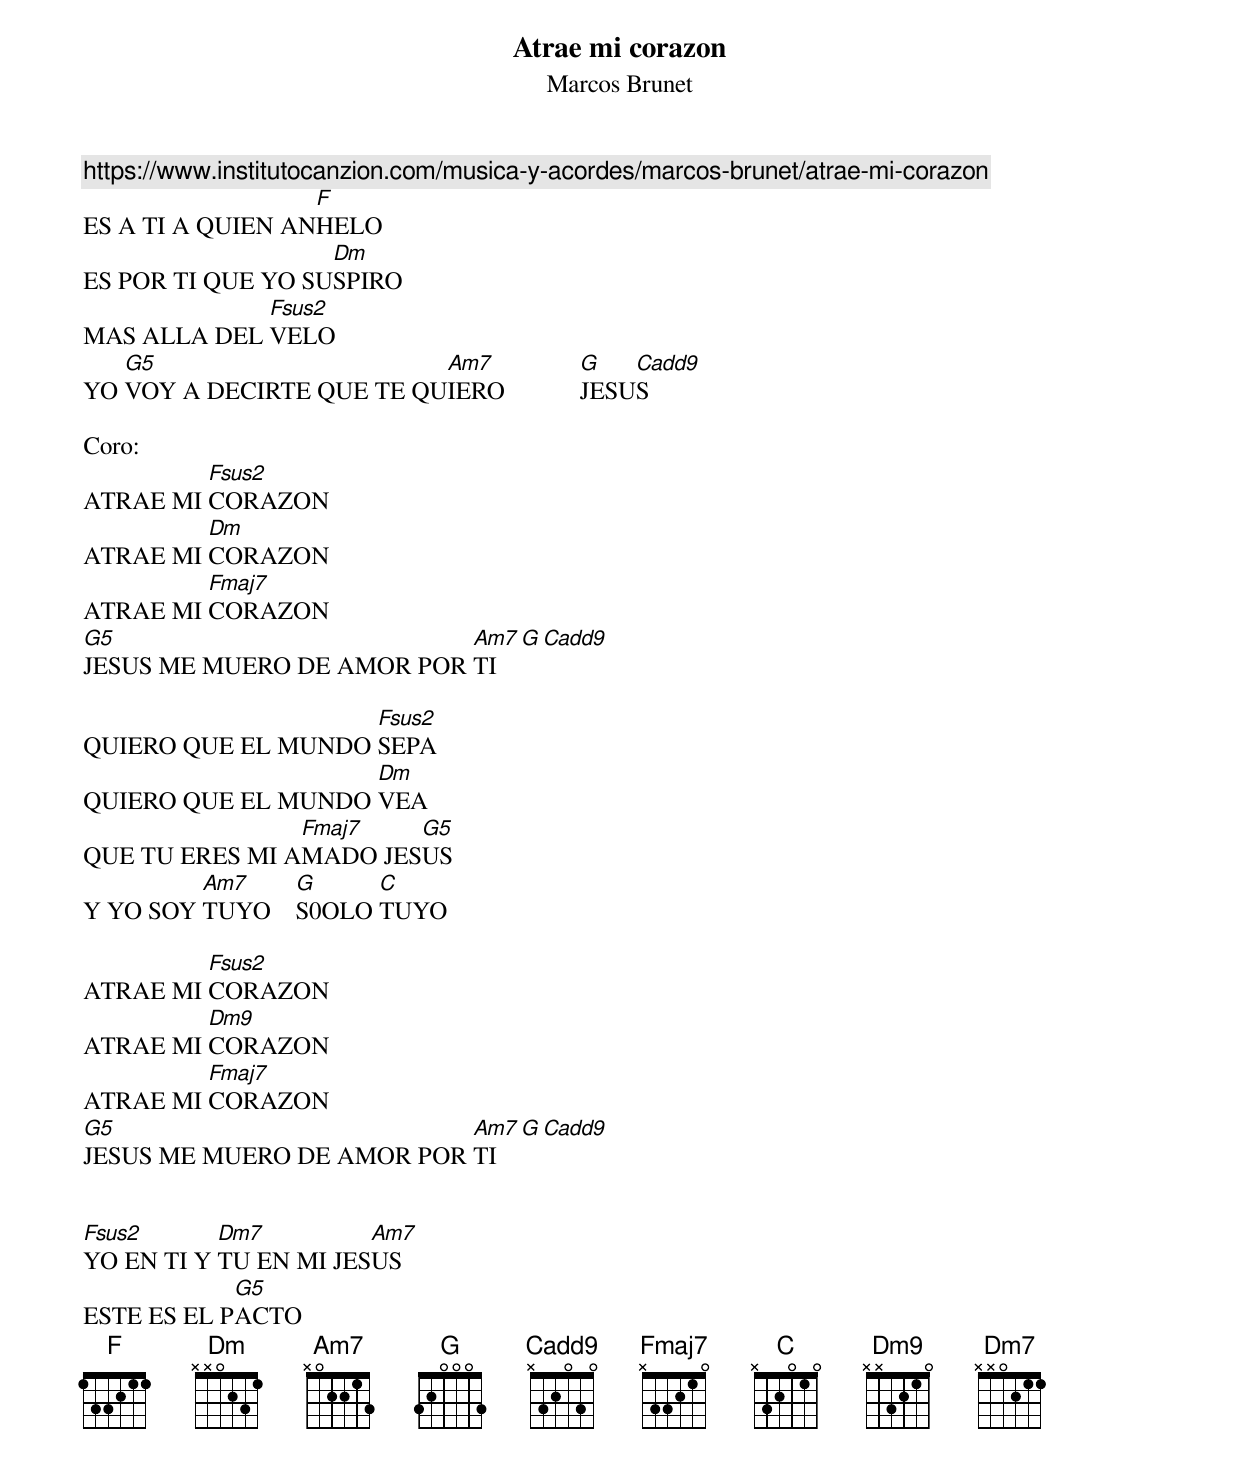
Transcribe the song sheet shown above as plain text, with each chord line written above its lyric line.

Atrae mi corazon
Marcos Brunet

https://www.institutocanzion.com/musica-y-acordes/marcos-brunet/atrae-mi-corazon
                  F
ES A TI A QUIEN ANHELO
                   Dm
ES POR TI QUE YO SUSPIRO
             Fsus2
MAS ALLA DEL VELO
   G5                     Am7             G   Cadd9
YO VOY A DECIRTE QUE TE QUIERO            JESUS

Coro:
         Fsus2
ATRAE MI CORAZON
         Dm
ATRAE MI CORAZON
         Fmaj7
ATRAE MI CORAZON
G5                         Am7   G     Cadd9
JESUS ME MUERO DE AMOR POR TI

                    Fsus2
QUIERO QUE EL MUNDO SEPA
                    Dm
QUIERO QUE EL MUNDO VEA
                Fmaj7   G5
QUE TU ERES MI AMADO JESUS
         Am7     G     C
Y YO SOY TUYO    S0OLO TUYO

         Fsus2
ATRAE MI CORAZON
         Dm9
ATRAE MI CORAZON
         Fmaj7
ATRAE MI CORAZON
G5                         Am7  G  Cadd9
JESUS ME MUERO DE AMOR POR TI


Fsus2      Dm7         Am7
YO EN TI Y TU EN MI JESUS
            G5
ESTE ES EL PACTO
